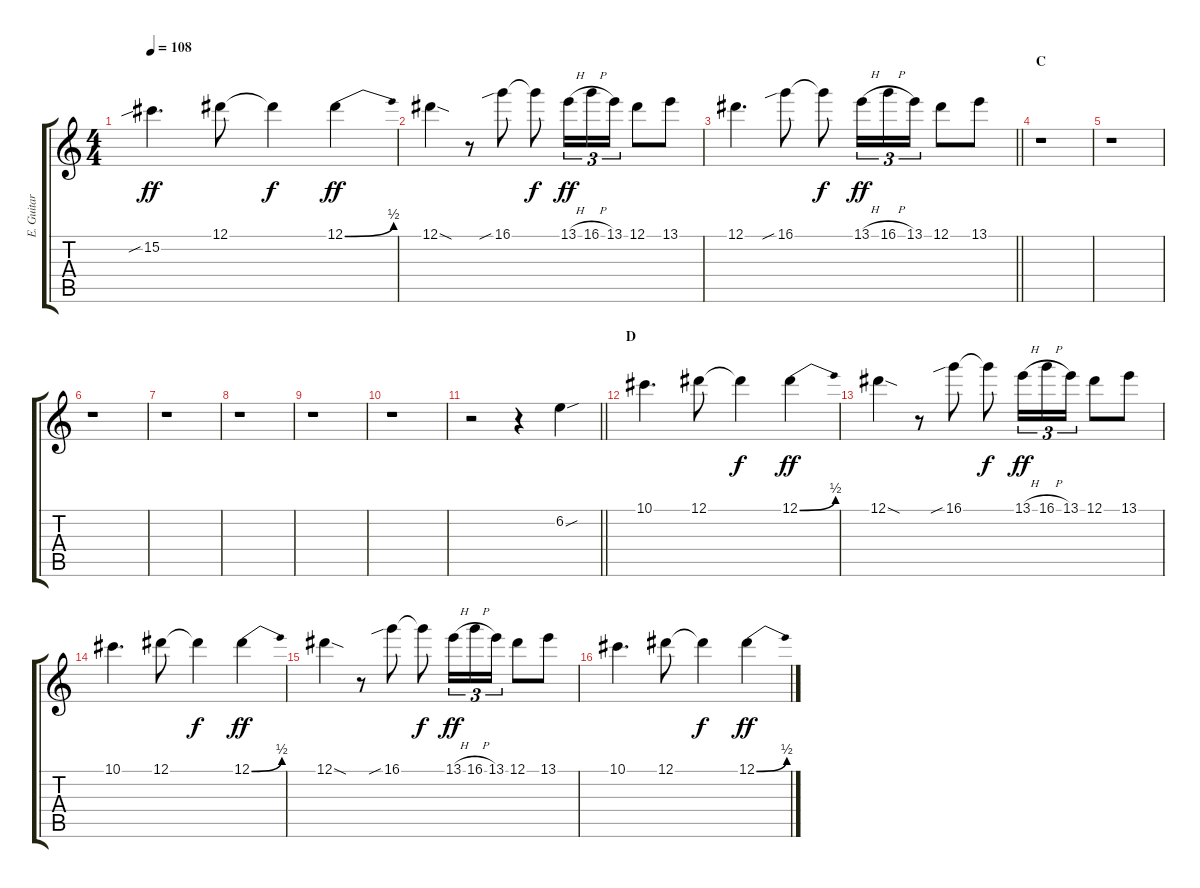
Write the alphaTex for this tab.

\track ("E. Guitar IV" "E. Guitar ") {instrument overdrivenguitar}
\staff {score tabs}
\tuning (Eb4 Bb3 Gb3 Db3 Ab2 Eb2) {hide}
\ts (4 4)
\tempo 108
\clef g2
\ks c
15.2{sib}.4{d dy ff} 12.1.8 12.1{t}.4{dy f} 12.1{be (bend 0 0 60 2)}.4{dy ff} |
12.1{sod}.4 r.8 16.1{sib}.8 16.1{t}.8{dy f} 13.1{h}.16{tu (3 2) dy ff} 16.1{h}.16{tu (3 2)} 13.1.16{tu (3 2)} 12.1.8 13.1.8 |
\barLineRight lightlight
12.1.4{d} 16.1{sib}.8 16.1{t}.8{dy f} 13.1{h}.16{tu (3 2) dy ff} 16.1{h}.16{tu (3 2)} 13.1.16{tu (3 2)} 12.1.8 13.1.8 |
\section ("" "C")
r.1 |
r.1 |
r.1 |
r.1 |
r.1 |
r.1 |
r.1 |
\barLineRight lightlight
r.2 r.4 6.2{sou}.4 |
\section ("" "D")
10.1.4{d} 12.1.8 12.1{t}.4{dy f} 12.1{be (bend 0 0 60 2)}.4{dy ff} |
12.1{sod}.4 r.8 16.1{sib}.8 16.1{t}.8{dy f} 13.1{h}.16{tu (3 2) dy ff} 16.1{h}.16{tu (3 2)} 13.1.16{tu (3 2)} 12.1.8 13.1.8 |
10.1.4{d} 12.1.8 12.1{t}.4{dy f} 12.1{be (bend 0 0 60 2)}.4{dy ff} |
12.1{sod}.4 r.8 16.1{sib}.8 16.1{t}.8{dy f} 13.1{h}.16{tu (3 2) dy ff} 16.1{h}.16{tu (3 2)} 13.1.16{tu (3 2)} 12.1.8 13.1.8 |
10.1.4{d} 12.1.8 12.1{t}.4{dy f} 12.1{be (bend 0 0 60 2)}.4{dy ff}
